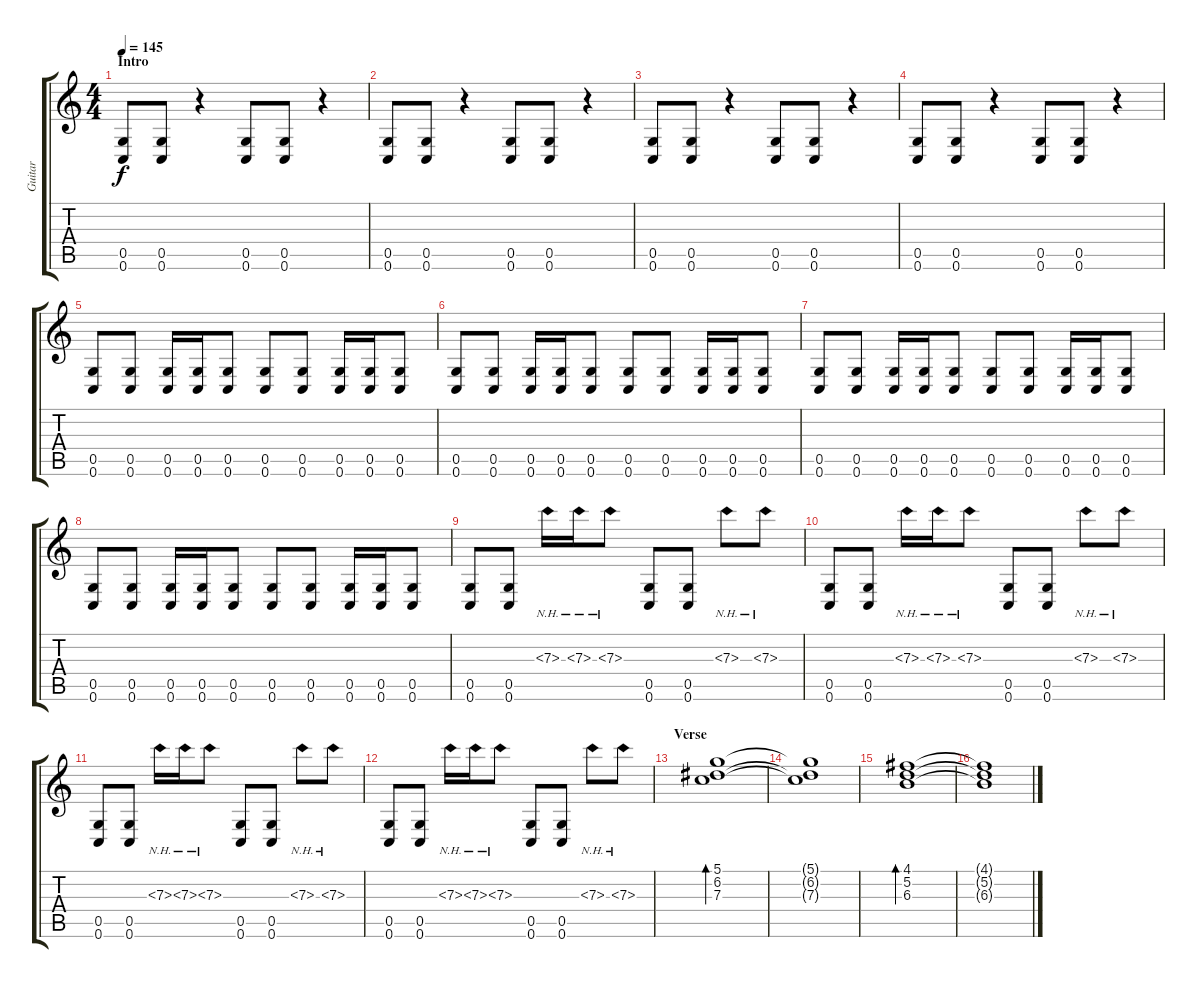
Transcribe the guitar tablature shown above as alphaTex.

\track ("Guitar" "Guitar") {instrument distortionguitar}
\staff {score tabs}
\tuning (D4 A3 F3 C3 G2 C2) {hide}
\ts (4 4)
\section ("" "Intro")
\tempo 145
\clef g2
\ks c
(0.5 0.6).8{dy f instrument distortionguitar} (0.5 0.6).8 r.4 (0.5 0.6).8 (0.5 0.6).8 r.4 |
(0.5 0.6).8 (0.5 0.6).8 r.4 (0.5 0.6).8 (0.5 0.6).8 r.4 |
(0.5 0.6).8 (0.5 0.6).8 r.4 (0.5 0.6).8 (0.5 0.6).8 r.4 |
(0.5 0.6).8 (0.5 0.6).8 r.4 (0.5 0.6).8 (0.5 0.6).8 r.4 |
(0.5 0.6).8 (0.5 0.6).8 (0.5 0.6).16 (0.5 0.6).16 (0.5 0.6).8 (0.5 0.6).8 (0.5 0.6).8 (0.5 0.6).16 (0.5 0.6).16 (0.5 0.6).8 |
(0.5 0.6).8 (0.5 0.6).8 (0.5 0.6).16 (0.5 0.6).16 (0.5 0.6).8 (0.5 0.6).8 (0.5 0.6).8 (0.5 0.6).16 (0.5 0.6).16 (0.5 0.6).8 |
(0.5 0.6).8 (0.5 0.6).8 (0.5 0.6).16 (0.5 0.6).16 (0.5 0.6).8 (0.5 0.6).8 (0.5 0.6).8 (0.5 0.6).16 (0.5 0.6).16 (0.5 0.6).8 |
(0.5 0.6).8 (0.5 0.6).8 (0.5 0.6).16 (0.5 0.6).16 (0.5 0.6).8 (0.5 0.6).8 (0.5 0.6).8 (0.5 0.6).16 (0.5 0.6).16 (0.5 0.6).8 |
(0.5 0.6).8 (0.5 0.6).8 7.3{nh}.16 7.3{nh}.16 7.3{nh}.8 (0.5 0.6).8 (0.5 0.6).8 7.3{nh}.8 7.3{nh}.8 |
(0.5 0.6).8 (0.5 0.6).8 7.3{nh}.16 7.3{nh}.16 7.3{nh}.8 (0.5 0.6).8 (0.5 0.6).8 7.3{nh}.8 7.3{nh}.8 |
(0.5 0.6).8 (0.5 0.6).8 7.3{nh}.16 7.3{nh}.16 7.3{nh}.8 (0.5 0.6).8 (0.5 0.6).8 7.3{nh}.8 7.3{nh}.8 |
(0.5 0.6).8 (0.5 0.6).8 7.3{nh}.16 7.3{nh}.16 7.3{nh}.8 (0.5 0.6).8 (0.5 0.6).8 7.3{nh}.8 7.3{nh}.8 |
\section ("" "Verse")
(5.1 6.2 7.3).1{bd 480 instrument acousticguitarsteel} |
(5.1{t} 6.2{t} 7.3{t}).1 |
(4.1 5.2 6.3).1{bd 480} |
(4.1{t} 5.2{t} 6.3{t}).1
